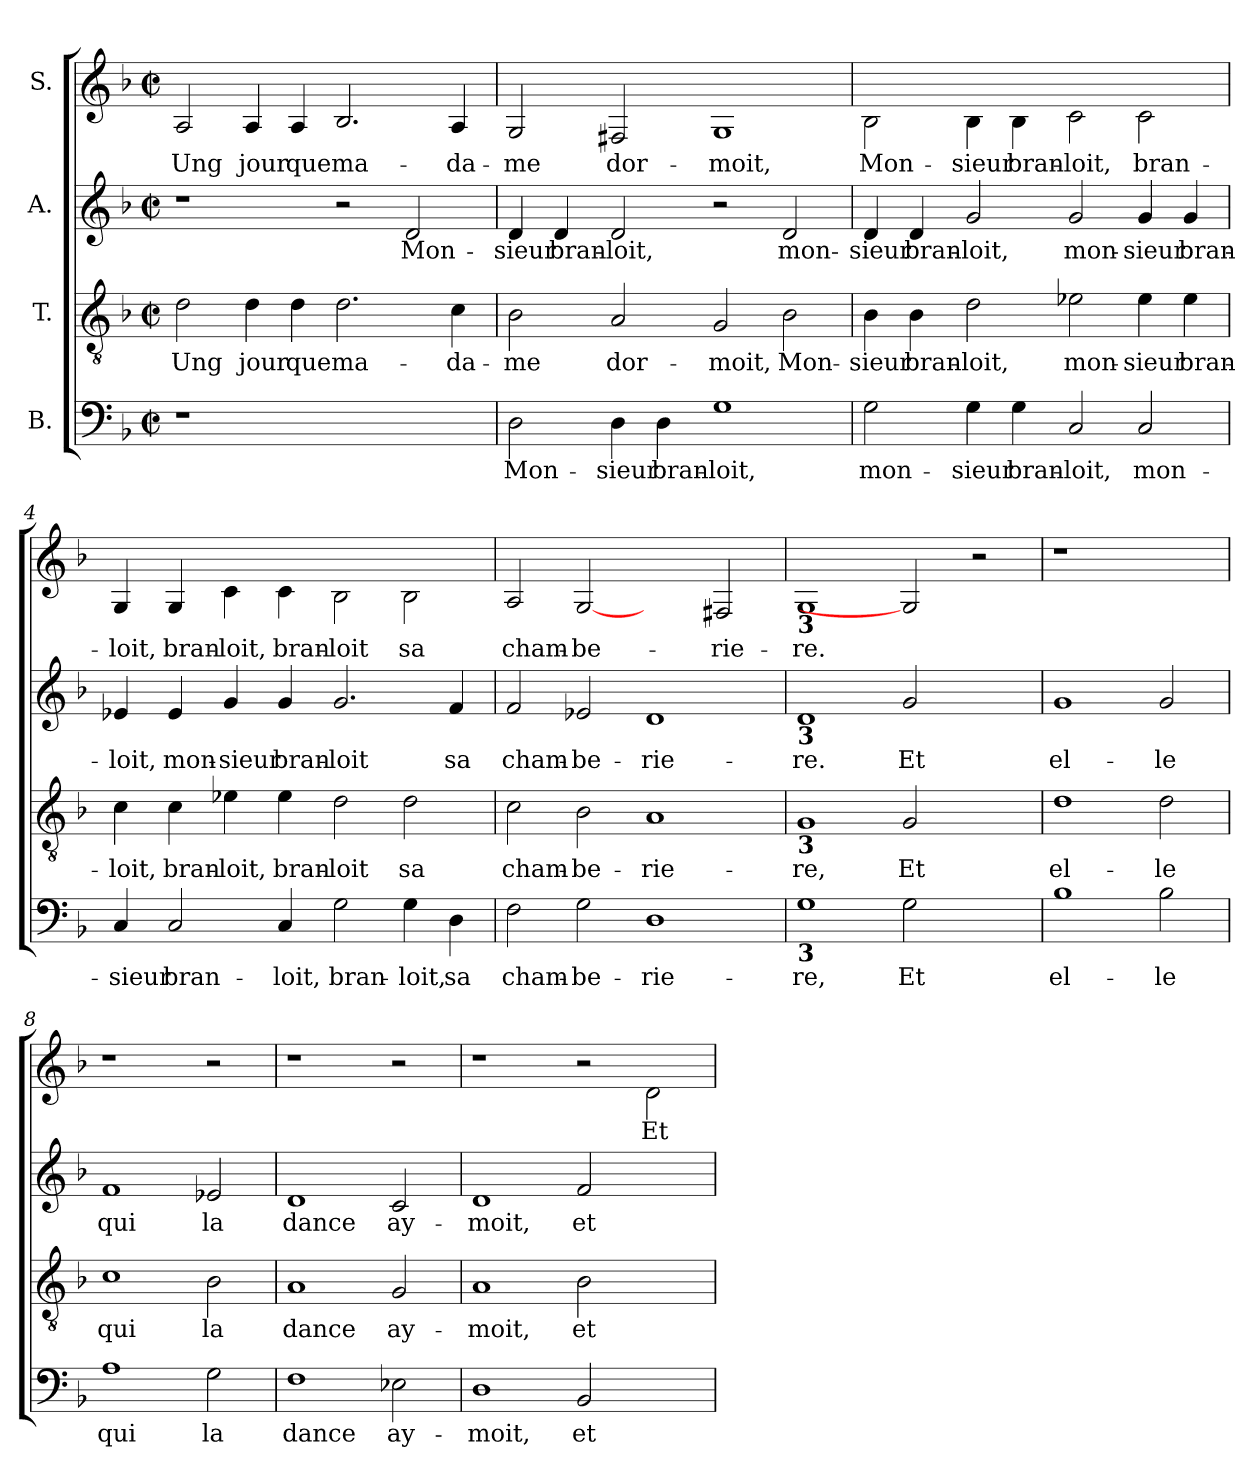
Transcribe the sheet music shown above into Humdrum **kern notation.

**kern	**text	**kern	**text	**kern	**text	**kern	**text
*part4	*part4	*part3	*part3	*part2	*part2	*part1	*part1
*staff4	*staff4	*staff3	*staff3	*staff2	*staff2	*staff1	*staff1
*I"B.	*	*I"T.	*	*I"A.	*	*I"S.	*
*clefF4	*	*clefGv2	*	*clefG2	*	*clefG2	*
*	*	*ITrd-7c-12	*	*	*	*ITrd-7c-12	*
*k[b-]	*	*k[b-]	*	*k[b-]	*	*k[b-]	*
*F:	*	*F:	*	*F:	*	*F:	*
*M2/2	*	*M2/2	*	*M2/2	*	*M2/2	*
*met(c|)	*	*met(c|)	*	*met(c|)	*	*met(c|)	*
=1	=1	=1	=1	=1	=1	=1	=1
1r	.	2dd\	Ung	1r	.	2a/	Ung
.	.	4dd\	jour	.	.	4a/	jour
.	.	4dd\	que	.	.	4a/	que
1ryy	.	2.dd\	ma-	2r	.	2.b-/	ma-
.	.	.	.	2d/	Mon-	.	.
.	.	4cc\	-da-	.	.	4a/	-da-
=2	=2	=2	=2	=2	=2	=2	=2
2D\	Mon-	2b-\	-me	4d/	-sieur	2g/	-me
.	.	.	.	4d/	bran-	.	.
4D\	-sieur	2a/	dor-	2d/	-loit,	2f#X/	dor-
4D\	bran-	.	.	.	.	.	.
1G	-loit,	2g/	-moit,	2r	.	1g	-moit,
.	.	2b-\	Mon-	2d/	mon-	.	.
=3	=3	=3	=3	=3	=3	=3	=3
2G\	mon-	4b-\	-sieur	4d/	-sieur	2b-\	Mon-
.	.	4b-\	bran-	4d/	bran-	.	.
4G\	-sieur	2dd\	-loit,	2g/	-loit,	4b-\	-sieur
4G\	bran-	.	.	.	.	4b-\	bran-
2C/	-loit,	2ee-X\	mon-	2g/	mon-	2cc\	-loit,
2C/	mon-	4ee-\	-sieur	4g/	-sieur	2cc\	bran-
.	.	4ee-\	bran-	4g/	bran-	.	.
=4	=4	=4	=4	=4	=4	=4	=4
4C/	-sieur	4cc\	-loit,	4e-X/	-loit,	4g/	-loit,
2C/	bran-	4cc\	bran-	4e-/	mon-	4g/	bran-
.	.	4ee-X\	-loit,	4g/	-sieur	4cc\	-loit,
4C/	-loit,	4ee-\	bran-	4g/	bran-	4cc\	bran-
2G\	bran-	2dd\	-loit	2.g/	-loit	2b-\	-loit
4G\	-loit,	2dd\	sa	.	.	2b-\	sa
4D\	sa	.	.	4f/	sa	.	.
!!LO:LB:g=z
=5	=5	=5	=5	=5	=5	=5	=5
2F\	cham-	2cc\	cham-	2f/	cham-	2a/	cham-
2G\	-be-	2b-\	-be-	2e-X/	-be-	[2g	-be-
1D	-rie-	1a	-rie-	1d	-rie-	2ryy	.
.	.	.	.	.	.	2f#X/	-rie-
=6	=6	=6	=6	=6	=6	=6	=6
!	!	!	!	!	!	!LO:TX:b:B:t=3	!
!	!	!	!	!LO:TX:b:B:t=3	!	!	!
!	!	!LO:TX:b:B:t=3	!	!	!	!	!
!LO:TX:b:B:t=3	!	!	!	!	!	!	!
1G	-re,	1g	-re,	1d	-re.	1g	-re.
2G\	Et	2g/	Et	2g/	Et	2g]	.
2ryy	.	2ryy	.	2ryy	.	2r	.
=7	=7	=7	=7	=7	=7	=7	=7
1B-	el-	1dd	el-	1g	el-	1r	.
2B-\	-le	2dd\	-le	2g/	-le	2ryy	.
=8	=8	=8	=8	=8	=8	=8	=8
1A	qui	1cc	qui	1f	qui	1r	.
2G\	la	2b-\	la	2e-X/	la	2r	.
=9	=9	=9	=9	=9	=9	=9	=9
1F	dance	1a	dance	1d	dance	1r	.
2E-X\	ay-	2g/	ay-	2c/	ay-	2r	.
=10	=10	=10	=10	=10	=10	=10	=10
1D	-moit,	1a	-moit,	1d	-moit,	1r	.
2BB-/	et	2b-\	et	2f/	et	2r	.
2ryy	.	2ryy	.	2ryy	.	2dd\	Et
=	=	=	=	=	=	=	=
*-	*-	*-	*-	*-	*-	*-	*-
